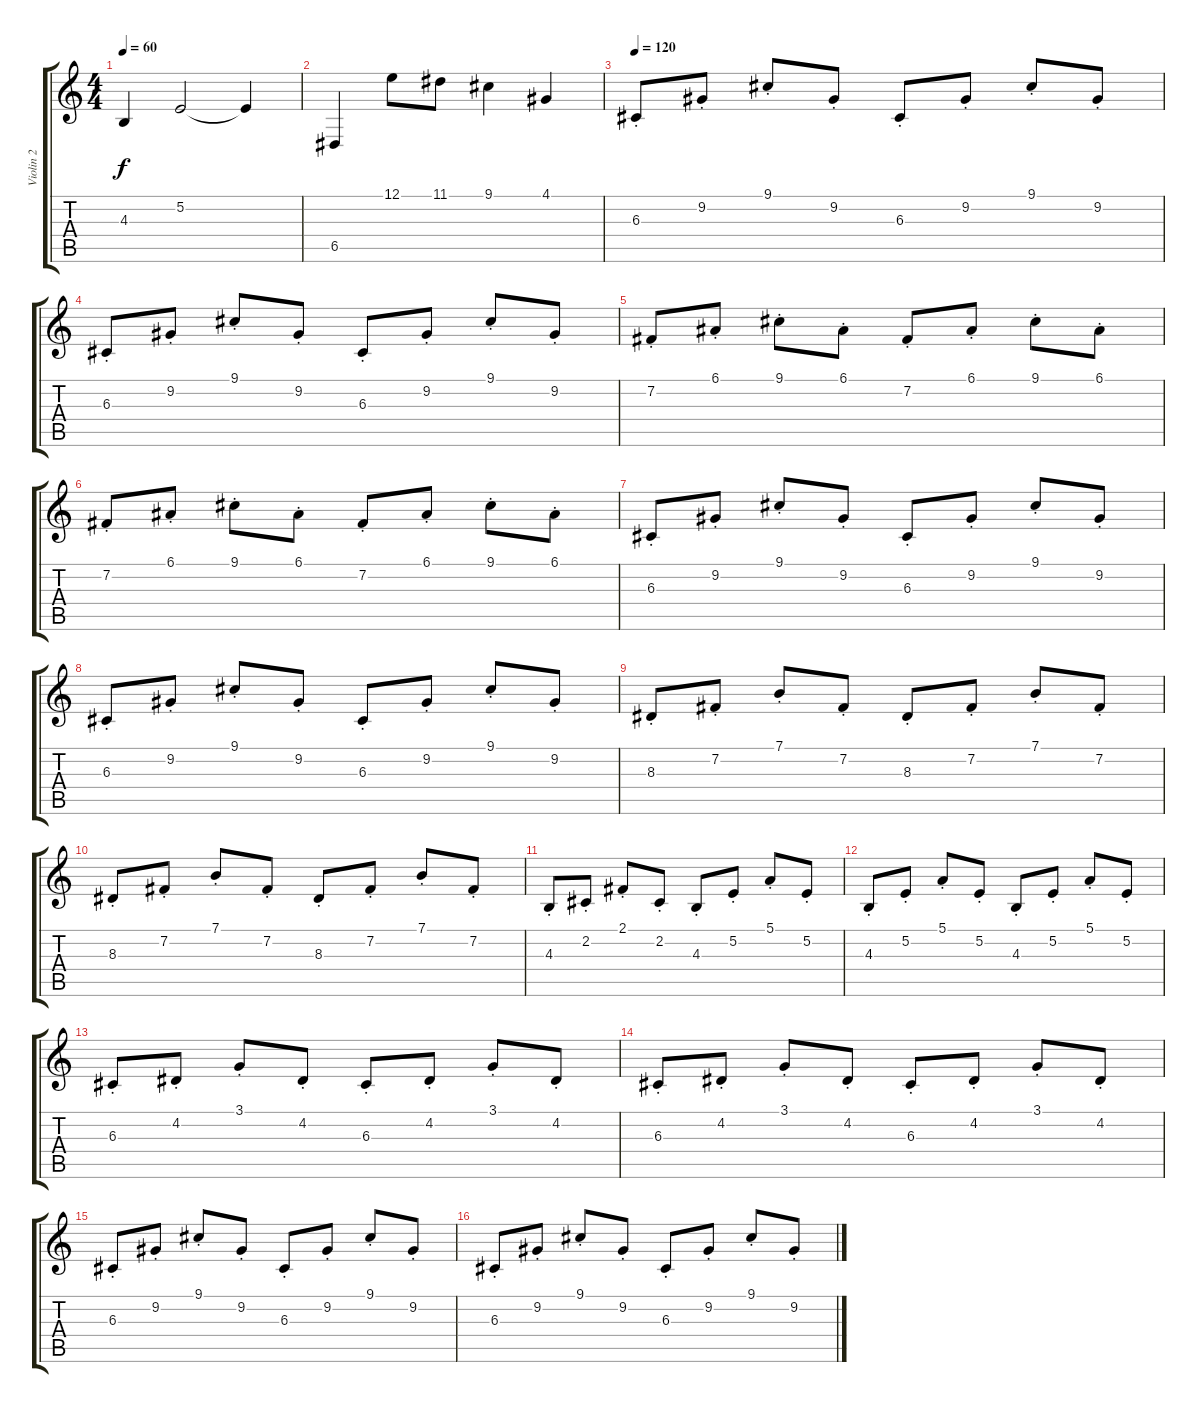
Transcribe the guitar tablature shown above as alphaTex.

\track ("Violin 2" "Violin 2") {instrument violin}
\staff {score tabs}
\tuning (E4 B3 G3 D3 A2 E2) {hide}
\ts (4 4)
\tempo 60
\clef g2
\ks c
4.3.4{dy f} 5.2.2 5.2{t}.4 |
6.5.4 12.1.8 11.1.8 9.1.4 4.1.4 |
\tempo 120
6.3{st}.8{volume 7 instrument marimba} 9.2{st}.8 9.1{st}.8 9.2{st}.8 6.3{st}.8 9.2{st}.8 9.1{st}.8 9.2{st}.8 |
6.3{st}.8 9.2{st}.8 9.1{st}.8 9.2{st}.8 6.3{st}.8 9.2{st}.8 9.1{st}.8 9.2{st}.8 |
7.2{st}.8 6.1{st}.8 9.1{st}.8 6.1{st}.8 7.2{st}.8 6.1{st}.8 9.1{st}.8 6.1{st}.8 |
7.2{st}.8 6.1{st}.8 9.1{st}.8 6.1{st}.8 7.2{st}.8 6.1{st}.8 9.1{st}.8 6.1{st}.8 |
6.3{st}.8 9.2{st}.8 9.1{st}.8 9.2{st}.8 6.3{st}.8 9.2{st}.8 9.1{st}.8 9.2{st}.8 |
6.3{st}.8 9.2{st}.8 9.1{st}.8 9.2{st}.8 6.3{st}.8 9.2{st}.8 9.1{st}.8 9.2{st}.8 |
8.3{st}.8 7.2{st}.8 7.1{st}.8 7.2{st}.8 8.3{st}.8 7.2{st}.8 7.1{st}.8 7.2{st}.8 |
8.3{st}.8 7.2{st}.8 7.1{st}.8 7.2{st}.8 8.3{st}.8 7.2{st}.8 7.1{st}.8 7.2{st}.8 |
4.3{st}.8 2.2{st}.8 2.1{st}.8 2.2{st}.8 4.3{st}.8 5.2{st}.8 5.1{st}.8 5.2{st}.8 |
4.3{st}.8 5.2{st}.8 5.1{st}.8 5.2{st}.8 4.3{st}.8 5.2{st}.8 5.1{st}.8 5.2{st}.8 |
6.3{st}.8 4.2{st}.8 3.1{st}.8 4.2{st}.8 6.3{st}.8 4.2{st}.8 3.1{st}.8 4.2{st}.8 |
6.3{st}.8 4.2{st}.8 3.1{st}.8 4.2{st}.8 6.3{st}.8 4.2{st}.8 3.1{st}.8 4.2{st}.8 |
6.3{st}.8 9.2{st}.8 9.1{st}.8 9.2{st}.8 6.3{st}.8 9.2{st}.8 9.1{st}.8 9.2{st}.8 |
6.3{st}.8 9.2{st}.8 9.1{st}.8 9.2{st}.8 6.3{st}.8 9.2{st}.8 9.1{st}.8 9.2{st}.8
